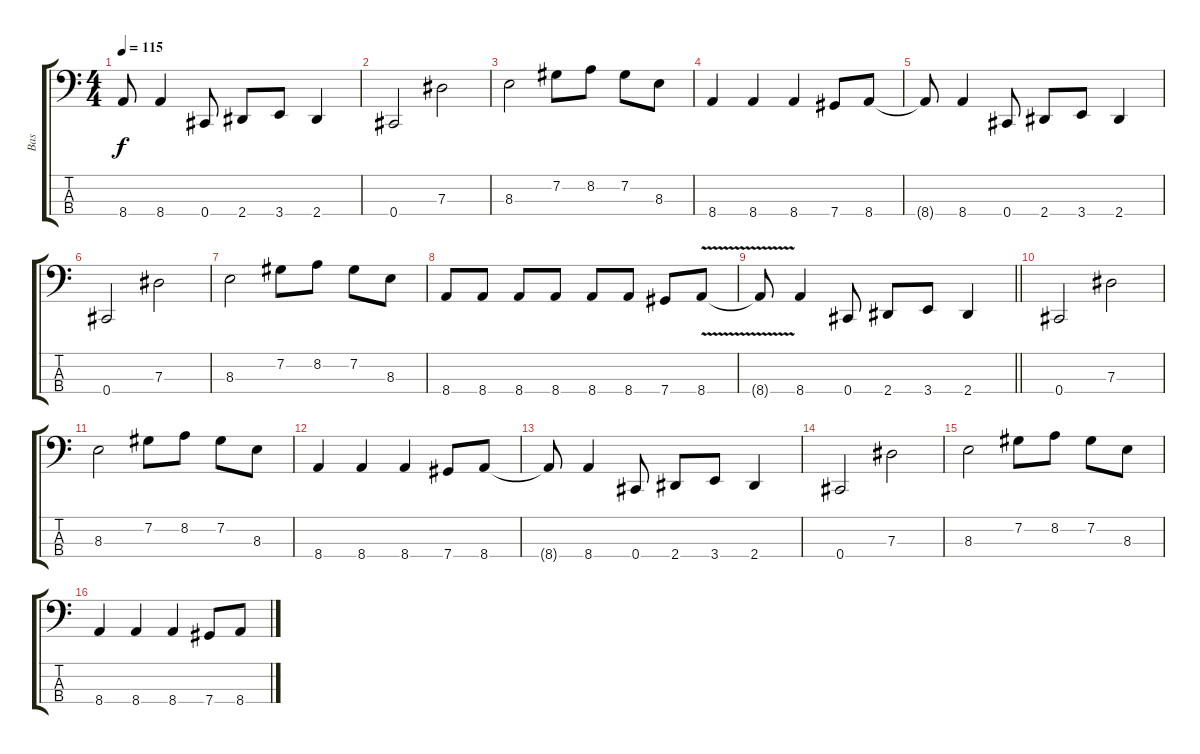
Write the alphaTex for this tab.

\track ("Bas" "Bas") {instrument electricbassfinger}
\staff {score tabs}
\tuning (Gb2 Db2 Ab1 Db1) {hide}
\ts (4 4)
\tempo 115
\clef f4
\ks c
8.4{t}.8{dy f} 8.4.4 0.4.8 2.4.8 3.4.8 2.4.4 |
0.4.2 7.3.2 |
8.3.2 7.2.8 8.2.8 7.2.8 8.3.8 |
8.4.4 8.4.4 8.4.4 7.4.8 8.4.8 |
8.4{t}.8 8.4.4 0.4.8 2.4.8 3.4.8 2.4.4 |
0.4.2 7.3.2 |
8.3.2 7.2.8 8.2.8 7.2.8 8.3.8 |
8.4.8 8.4.8 8.4.8 8.4.8 8.4.8 8.4.8 7.4.8 8.4{v}.8 |
\barLineRight lightlight
8.4{t}.8 8.4.4 0.4.8 2.4.8 3.4.8 2.4.4 |
0.4.2 7.3.2 |
8.3.2 7.2.8 8.2.8 7.2.8 8.3.8 |
8.4.4 8.4.4 8.4.4 7.4.8 8.4.8 |
8.4{t}.8 8.4.4 0.4.8 2.4.8 3.4.8 2.4.4 |
0.4.2 7.3.2 |
8.3.2 7.2.8 8.2.8 7.2.8 8.3.8 |
8.4.4 8.4.4 8.4.4 7.4.8 8.4.8
